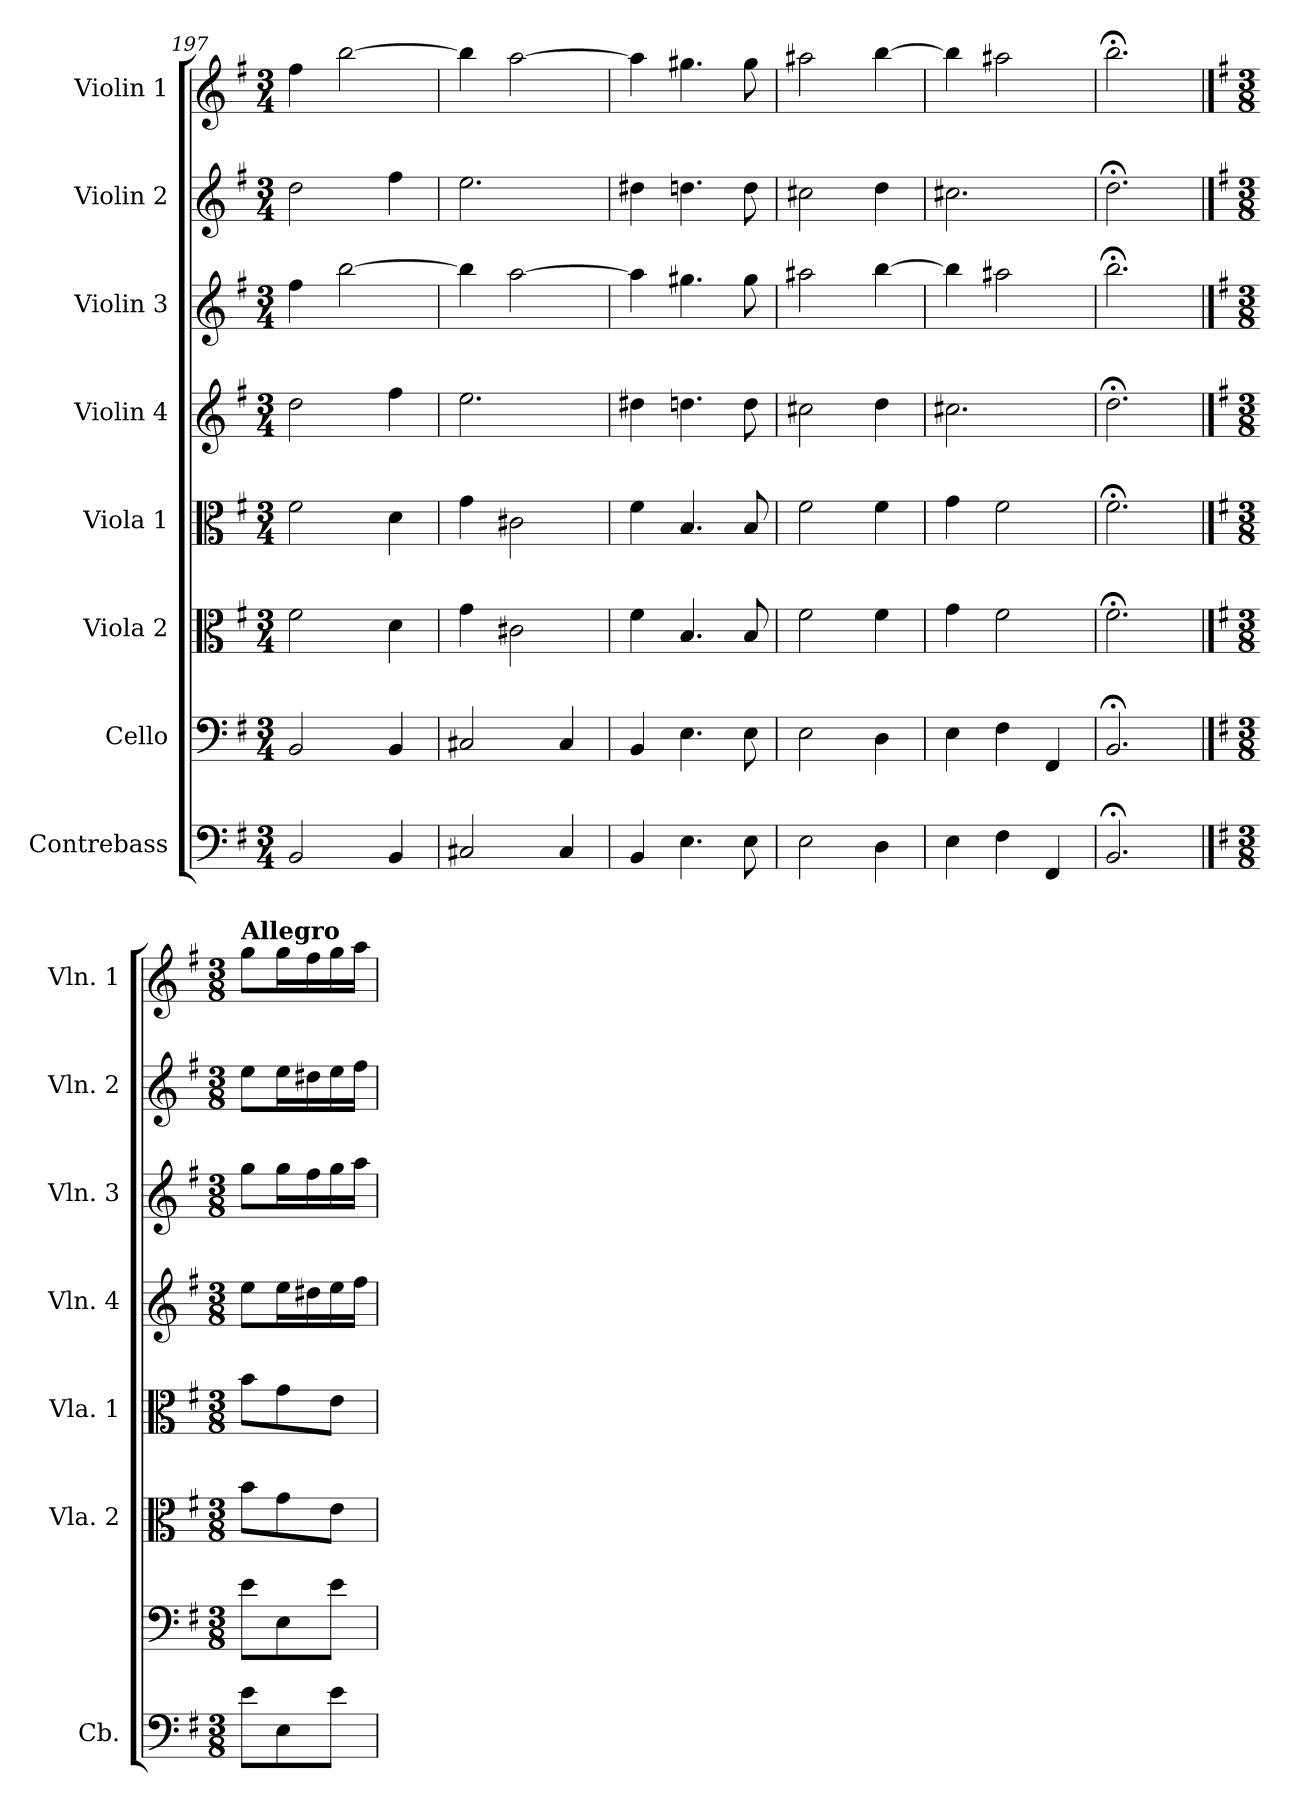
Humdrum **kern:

**kern	**kern	**kern	**kern	**kern	**kern	**kern	**kern
*part8	*part7	*part6	*part5	*part4	*part3	*part2	*part1
*staff8	*staff7	*staff6	*staff5	*staff4	*staff3	*staff2	*staff1
*I"Contrebass	*I"Cello	*I"Viola 2	*I"Viola 1	*I"Violin 4	*I"Violin 3	*I"Violin 2	*I"Violin 1
*I'Cb.	*	*I'Vla. 2	*I'Vla. 1	*I'Vln. 4	*I'Vln. 3	*I'Vln. 2	*I'Vln. 1
*clefF4	*clefF4	*clefC3	*clefC3	*clefG2	*clefG2	*clefG2	*clefG2
*ITrd7c12	*	*	*	*	*	*	*
*k[f#]	*k[f#]	*k[f#]	*k[f#]	*k[f#]	*k[f#]	*k[f#]	*k[f#]
*M3/4	*M3/4	*M3/4	*M3/4	*M3/4	*M3/4	*M3/4	*M3/4
=197	=197	=197	=197	=197	=197	=197	=197
2BBB/	2BB/	2f#\	2f#\	2dd\	4ff#\	2dd\	4ff#\
.	.	.	.	.	[2bb\	.	[2bb\
4BBB/	4BB/	4d\	4d\	4ff#\	.	4ff#\	.
=198	=198	=198	=198	=198	=198	=198	=198
2CC#X/	2C#X/	4g\	4g\	2.ee\	4bb\]	2.ee\	4bb\]
.	.	2c#X\	2c#X\	.	[2aa\	.	[2aa\
4CC#/	4C#/	.	.	.	.	.	.
=199	=199	=199	=199	=199	=199	=199	=199
4BBB/	4BB/	4f#\	4f#\	4dd#X\	4aa\]	4dd#X\	4aa\]
4.EE\	4.E\	4.B/	4.B/	4.ddn\	4.gg#X\	4.ddn\	4.gg#X\
8EE\	8E\	8B/	8B/	8dd\	8gg#\	8dd\	8gg#\
=200	=200	=200	=200	=200	=200	=200	=200
2EE\	2E\	2f#\	2f#\	2cc#X\	2aa#X\	2cc#X\	2aa#X\
4DD\	4D\	4f#\	4f#\	4dd\	[4bb\	4dd\	[4bb\
=201	=201	=201	=201	=201	=201	=201	=201
4EE\	4E\	4g\	4g\	2.cc#X\	4bb\]	2.cc#X\	4bb\]
4FF#\	4F#\	2f#\	2f#\	.	2aa#X\	.	2aa#X\
4FFF#/	4FF#/	.	.	.	.	.	.
=202	=202	=202	=202	=202	=202	=202	=202
2.BBB;</	2.BB;</	2.f#;<\	2.f#;<\	2.dd;<\	2.bb;<\	2.dd;<\	2.bb;<\
==203	==203	==203	==203	==203	==203	==203	==203
*	*	*	*	*	*	*	*k[f#]
*M3/8	*M3/8	*M3/8	*M3/8	*M3/8	*M3/8	*M3/8	*M3/8
!	!	!	!	!	!	!	!LO:TX:a:B:t=Allegro
8E\L	8e\L	8b\L	8b\L	8ee\L	8gg\L	8ee\L	8gg\L
8EE\	8E\	8g\	8g\	16ee\L	16gg\L	16ee\L	16gg\L
.	.	.	.	16dd#X\	16ff#\	16dd#X\	16ff#\
8E\J	8e\J	8e\J	8e\J	16ee\	16gg\	16ee\	16gg\
.	.	.	.	16ff#\JJ	16aa\JJ	16ff#\JJ	16aa\JJ
=	=	=	=	=	=	=	=
*-	*-	*-	*-	*-	*-	*-	*-
